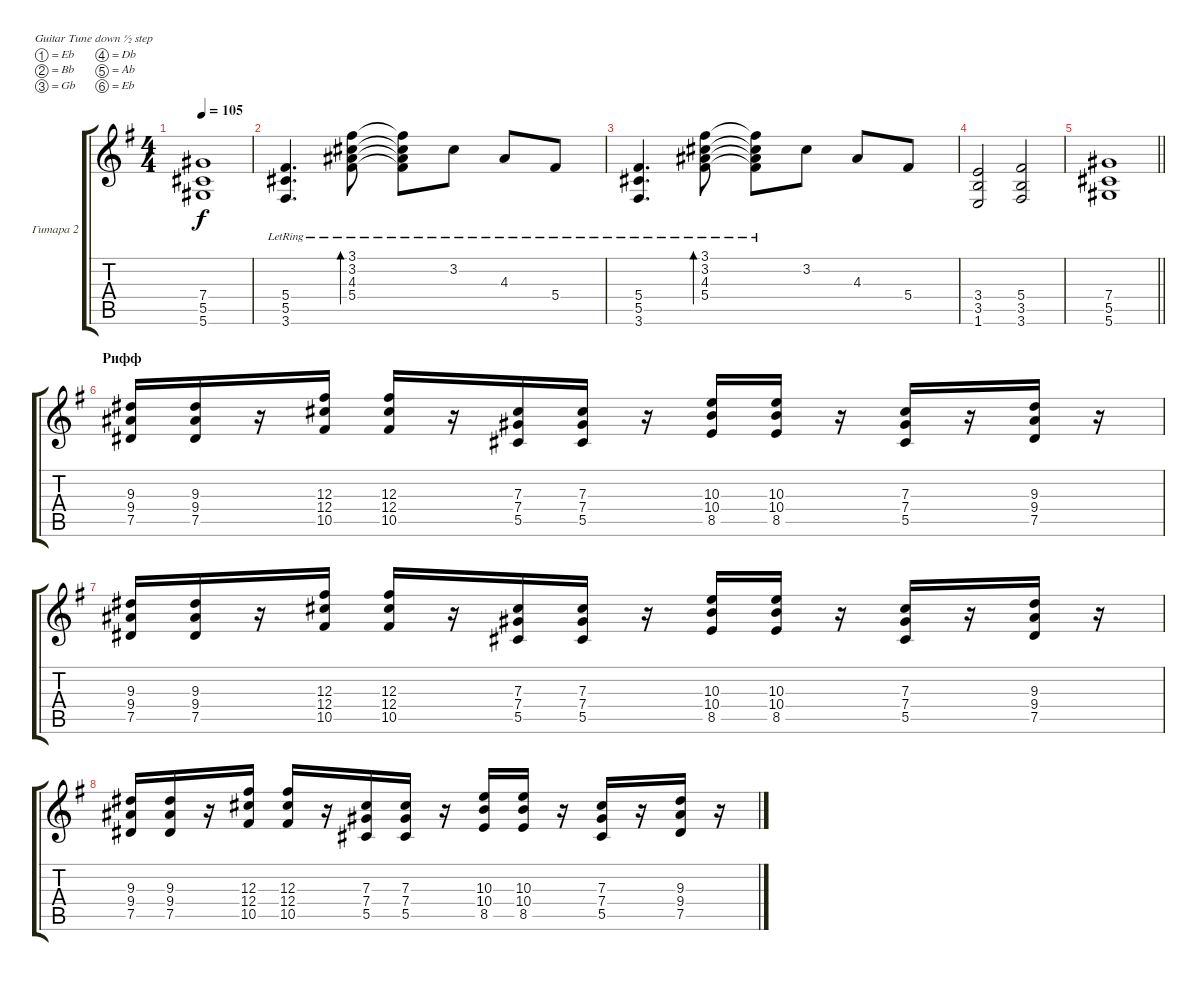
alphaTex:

\bracketExtendMode groupsimilarinstruments
\firstSystemTrackNameMode fullname
\otherSystemsTrackNameMode fullname
\firstSystemTrackNameOrientation horizontal
\otherSystemsTrackNameOrientation horizontal
\chordDiagramsInScore
\track ("Гитара 2" "E-Gt") {instrument distortionguitar}
\staff {score tabs}
\tuning (Eb4 Bb3 Gb3 Db3 Ab2 Eb2)
\ts (4 4)
\tempo 105
\clef g2
\ks eminor
(7.4 5.5 5.6).1{dy f} |
(5.4{lr} 5.5{lr} 3.6{lr}).4{d} (3.1{lr} 3.2{lr} 4.3{lr} 5.4{lr}).8{bd 60} (3.1{lr t} 3.2{lr t} 4.3{lr t} 5.4{lr t}).8 3.2{lr}.8 4.3{lr}.8 5.4{lr}.8 |
(5.4{lr} 5.5{lr} 3.6{lr}).4{d} (3.1{lr} 3.2{lr} 4.3{lr} 5.4{lr}).8{bd 60} (3.1{lr t} 3.2{lr t} 4.3{lr t} 5.4{lr t}).8 3.2.8 4.3.8 5.4.8 |
(3.4 3.5 1.6).2 (5.4 3.5 3.6).2 |
\barLineRight lightlight
(7.4 5.5 5.6).1 |
\section ("" "Рифф")
(9.3 9.4 7.5).16 (9.3 9.4 7.5).16 r.16 (12.3 12.4 10.5).16 (12.3 12.4 10.5).16 r.16 (7.3 7.4 5.5).16 (7.3 7.4 5.5).16 r.16 (10.3 10.4 8.5).16 (10.3 10.4 8.5).16 r.16 (7.3 7.4 5.5).16 r.16 (9.3 9.4 7.5).16 r.16 |
(9.3 9.4 7.5).16 (9.3 9.4 7.5).16 r.16 (12.3 12.4 10.5).16 (12.3 12.4 10.5).16 r.16 (7.3 7.4 5.5).16 (7.3 7.4 5.5).16 r.16 (10.3 10.4 8.5).16 (10.3 10.4 8.5).16 r.16 (7.3 7.4 5.5).16 r.16 (9.3 9.4 7.5).16 r.16 |
(9.3 9.4 7.5).16 (9.3 9.4 7.5).16 r.16 (12.3 12.4 10.5).16 (12.3 12.4 10.5).16 r.16 (7.3 7.4 5.5).16 (7.3 7.4 5.5).16 r.16 (10.3 10.4 8.5).16 (10.3 10.4 8.5).16 r.16 (7.3 7.4 5.5).16 r.16 (9.3 9.4 7.5).16 r.16
